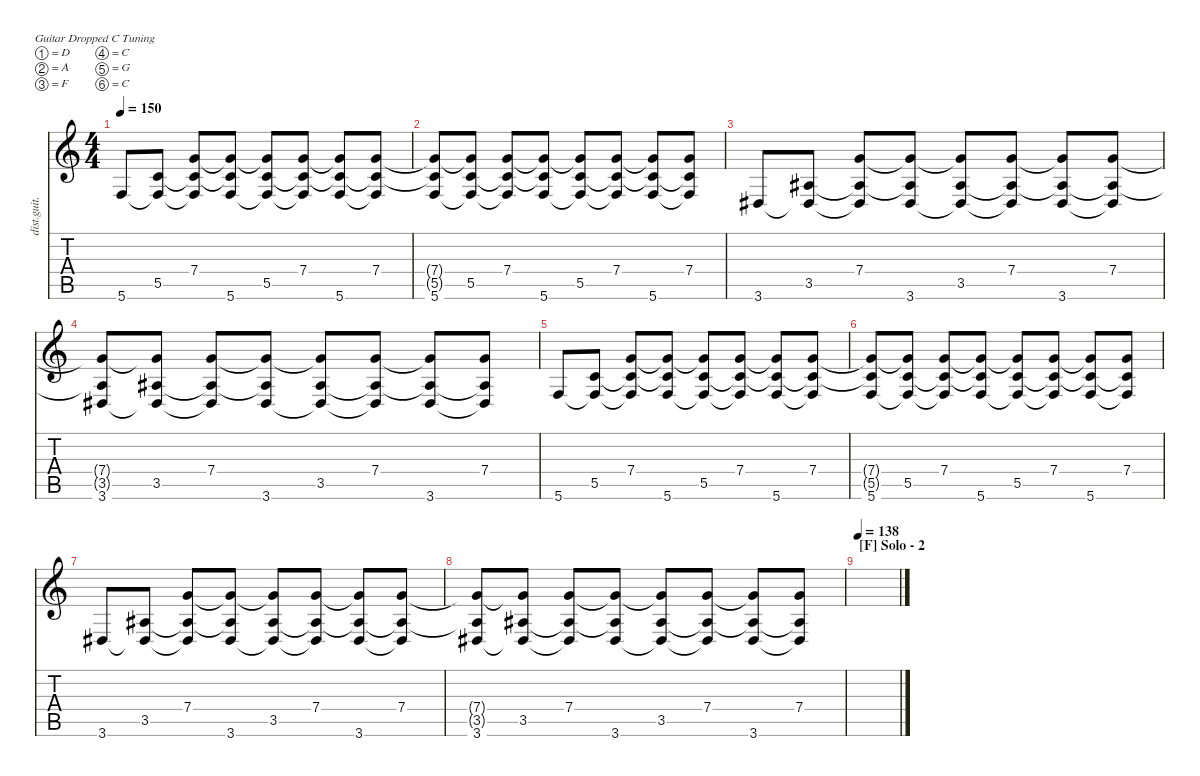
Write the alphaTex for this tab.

\hideDynamics
\bracketExtendMode nobrackets
\track ("Clean 2" "dist.guit.") {instrument distortionguitar}
\staff {score tabs}
\tuning (D4 A3 F3 C3 G2 C2)
\ts (4 4)
\tempo 150
\clef g2
\ks c
5.6.8{dy mf beam Up} (5.5 5.6{t}).8{beam Up} (7.4 5.6{t} 5.5{t}).8{beam Up} (5.6 7.4{t} 5.5{t}).8{beam Up} (5.5 7.4{t} 5.6{t}).8{beam Up} (7.4 5.5{t} 5.6{t}).8{beam Up} (5.6 5.5{t} 7.4{t}).8{beam Up} (7.4 5.6{t} 5.5{t}).8{beam Up} |
(5.6 5.5{t} 7.4{t}).8{beam Up} (5.5 5.6{t} 7.4{t}).8{beam Up} (7.4 5.6{t} 5.5{t}).8{beam Up} (5.6 7.4{t} 5.5{t}).8{beam Up} (5.5 7.4{t} 5.6{t}).8{beam Up} (7.4 5.5{t} 5.6{t}).8{beam Up} (5.6 5.5{t} 7.4{t}).8{beam Up} (7.4 5.6{t} 5.5{t}).8{beam Up} |
3.6{acc #}.8{beam Up} (3.5{acc #} 3.6{t acc #}).8{beam Up} (7.4 3.6{t acc #} 3.5{t acc #}).8{beam Up} (3.6{acc #} 7.4{t} 3.5{t acc #}).8{beam Up} (3.5{acc #} 7.4{t} 3.6{t acc #}).8{beam Up} (7.4 3.5{t acc #} 3.6{t acc #}).8{beam Up} (3.6{acc #} 3.5{t acc #} 7.4{t}).8{beam Up} (7.4 3.6{t acc #} 3.5{t acc #}).8{beam Up} |
(3.6{acc #} 3.5{t acc #} 7.4{t}).8{beam Up} (3.5{acc #} 3.6{t acc #} 7.4{t}).8{beam Up} (7.4 3.6{t acc #} 3.5{t acc #}).8{beam Up} (3.6{acc #} 7.4{t} 3.5{t acc #}).8{beam Up} (3.5{acc #} 7.4{t} 3.6{t acc #}).8{beam Up} (7.4 3.5{t acc #} 3.6{t acc #}).8{beam Up} (3.6{acc #} 3.5{t acc #} 7.4{t}).8{beam Up} (7.4 3.6{t acc #} 3.5{t acc #}).8{beam Up} |
5.6.8{beam Up} (5.5 5.6{t}).8{beam Up} (7.4 5.6{t} 5.5{t}).8{beam Up} (5.6 7.4{t} 5.5{t}).8{beam Up} (5.5 7.4{t} 5.6{t}).8{beam Up} (7.4 5.5{t} 5.6{t}).8{beam Up} (5.6 5.5{t} 7.4{t}).8{beam Up} (7.4 5.6{t} 5.5{t}).8{beam Up} |
(5.6 5.5{t} 7.4{t}).8{beam Up} (5.5 5.6{t} 7.4{t}).8{beam Up} (7.4 5.6{t} 5.5{t}).8{beam Up} (5.6 7.4{t} 5.5{t}).8{beam Up} (5.5 7.4{t} 5.6{t}).8{beam Up} (7.4 5.5{t} 5.6{t}).8{beam Up} (5.6 5.5{t} 7.4{t}).8{beam Up} (7.4 5.6{t} 5.5{t}).8{beam Up} |
3.6{acc #}.8{beam Up} (3.5{acc #} 3.6{t acc #}).8{beam Up} (7.4 3.6{t acc #} 3.5{t acc #}).8{beam Up} (3.6{acc #} 7.4{t} 3.5{t acc #}).8{beam Up} (3.5{acc #} 7.4{t} 3.6{t acc #}).8{beam Up} (7.4 3.5{t acc #} 3.6{t acc #}).8{beam Up} (3.6{acc #} 3.5{t acc #} 7.4{t}).8{beam Up} (7.4 3.6{t acc #} 3.5{t acc #}).8{beam Up} |
(3.6{acc #} 3.5{t acc #} 7.4{t}).8{beam Up} (3.5{acc #} 3.6{t acc #} 7.4{t}).8{beam Up} (7.4 3.6{t acc #} 3.5{t acc #}).8{beam Up} (3.6{acc #} 7.4{t} 3.5{t acc #}).8{beam Up} (3.5{acc #} 7.4{t} 3.6{t acc #}).8{beam Up} (7.4 3.5{t acc #} 3.6{t acc #}).8{beam Up} (3.6{acc #} 3.5{t acc #} 7.4{t}).8{beam Up} (7.4 3.6{t acc #} 3.5{t acc #}).8{beam Up} |
\section ("F" "Solo - 2")
\tempo 138
